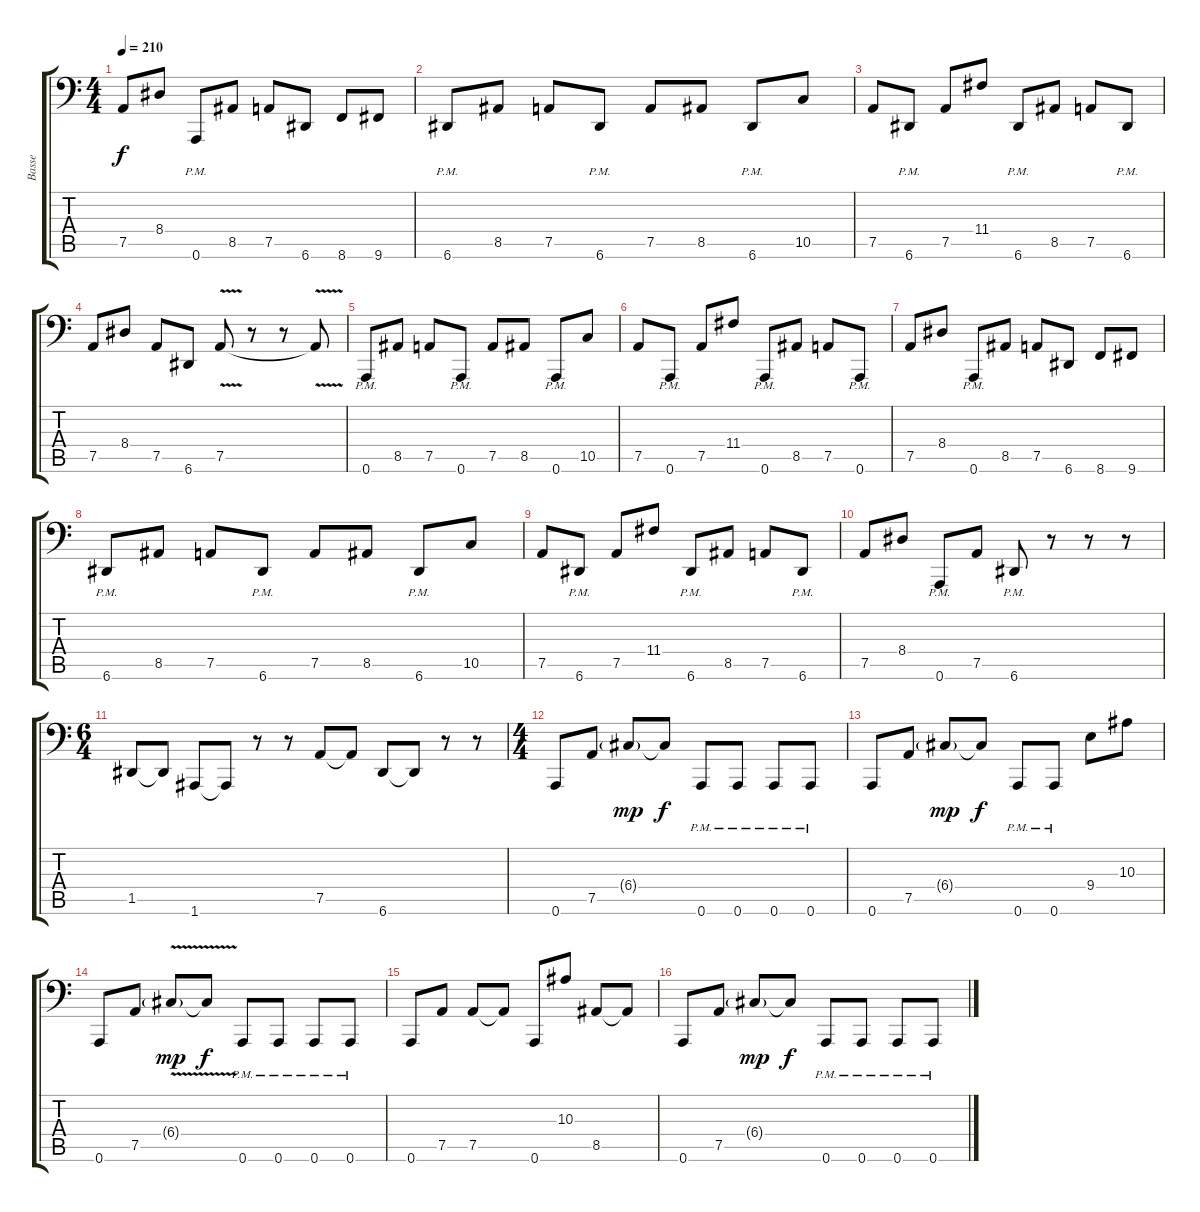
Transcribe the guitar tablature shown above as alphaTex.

\track ("Basse" "Basse") {instrument electricbasspick}
\staff {score tabs}
\tuning (Bb2 F2 C2 G1 D1 A0) {hide}
\ts (4 4)
\tempo 210
\clef f4
\ks c
7.5.8{dy f} 8.4.8 0.6{pm}.8 8.5.8 7.5.8 6.6.8 8.6.8 9.6.8 |
6.6{pm}.8 8.5.8 7.5.8 6.6{pm}.8 7.5.8 8.5.8 6.6{pm}.8 10.5.8 |
7.5.8 6.6{pm}.8 7.5.8 11.4.8 6.6{pm}.8 8.5.8 7.5.8 6.6{pm}.8 |
7.5.8 8.4.8 7.5.8 6.6.8 7.5{v}.8 r.8 r.8 7.5{t}.8 |
0.6{pm}.8 8.5.8 7.5.8 0.6{pm}.8 7.5.8 8.5.8 0.6{pm}.8 10.5.8 |
7.5.8 0.6{pm}.8 7.5.8 11.4.8 0.6{pm}.8 8.5.8 7.5.8 0.6{pm}.8 |
7.5.8 8.4.8 0.6{pm}.8 8.5.8 7.5.8 6.6.8 8.6.8 9.6.8 |
6.6{pm}.8 8.5.8 7.5.8 6.6{pm}.8 7.5.8 8.5.8 6.6{pm}.8 10.5.8 |
7.5.8 6.6{pm}.8 7.5.8 11.4.8 6.6{pm}.8 8.5.8 7.5.8 6.6{pm}.8 |
7.5.8 8.4.8 0.6{pm}.8 7.5.8 6.6{pm}.8 r.8 r.8 r.8 |
\ts (6 4)
1.5.8 1.5{t}.8 1.6.8 1.6{t}.8 r.8 r.8 7.5.8 7.5{t}.8 6.6.8 6.6{t}.8 r.8 r.8 |
\ts (4 4)
0.6.8 7.5.8 6.4{g}.8{dy mp} 6.4{t}.8{dy f} 0.6{pm}.8 0.6{pm}.8 0.6{pm}.8 0.6{pm}.8 |
0.6.8 7.5.8 6.4{g}.8{dy mp} 6.4{t}.8{dy f} 0.6{pm}.8 0.6{pm}.8 9.4.8 10.3.8 |
0.6.8 7.5.8 6.4{v g}.8{dy mp} 6.4{t}.8{dy f} 0.6{pm}.8 0.6{pm}.8 0.6{pm}.8 0.6{pm}.8 |
0.6.8 7.5.8 7.5.8 7.5{t}.8 0.6.8 10.3.8 8.5.8 8.5{t}.8 |
0.6.8 7.5.8 6.4{g}.8{dy mp} 6.4{t}.8{dy f} 0.6{pm}.8 0.6{pm}.8 0.6{pm}.8 0.6{pm}.8
